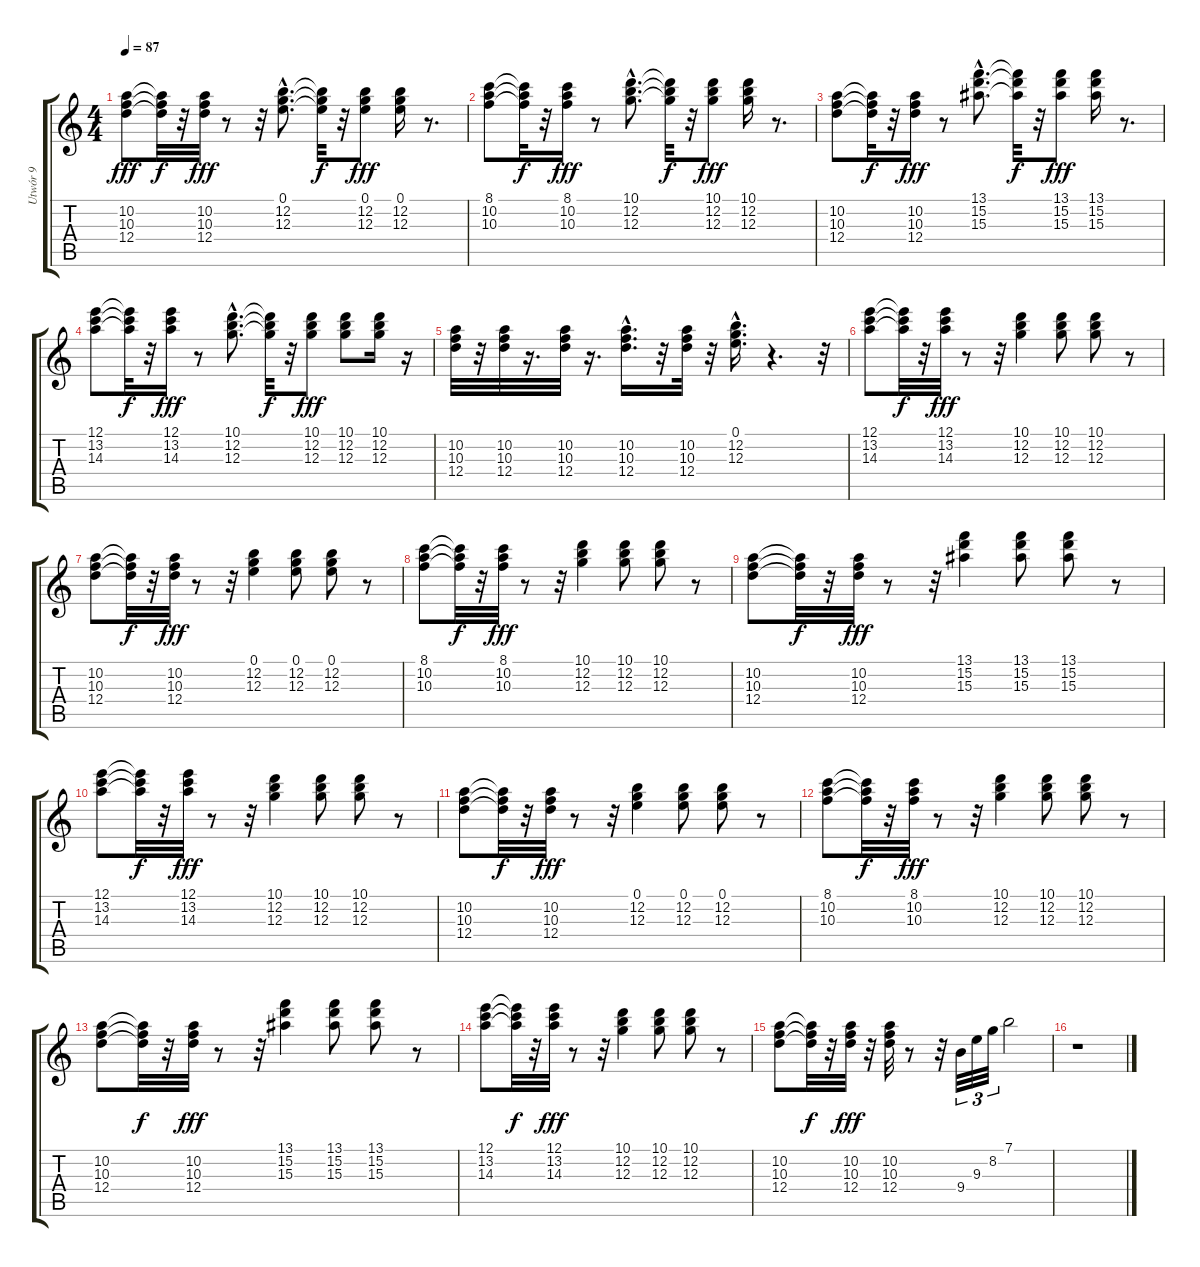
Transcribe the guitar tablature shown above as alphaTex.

\track ("Utwór 9" "Utwór 9") {instrument acousticguitarsteel}
\staff {score tabs}
\tuning (E4 B3 G3 D3 A2 E2) {hide}
\ts (4 4)
\tempo 87
\clef g2
\ks c
(10.2 10.3 12.4).8{dy fff} (10.2{t} 10.3{t} 12.4{t}).32{dy f} r.32 (10.2 10.3 12.4).32{dy fff} r.8 r.32 (0.1{hac} 12.2{hac} 12.3{hac}).8{d} (0.1{t} 12.2{t} 12.3{t}).32{dy f} r.32 (0.1 12.2 12.3).8{dy fff} (0.1 12.2 12.3).16 r.8{d} |
(8.1 10.2 10.3).8 (8.1{t} 10.2{t} 10.3{t}).32{dy f} r.32 (8.1 10.2 10.3).16{dy fff} r.8 (10.1{hac} 12.2{hac} 12.3{hac}).8{d} (10.1{t} 12.2{t} 12.3{t}).32{dy f} r.32 (10.1 12.2 12.3).8{dy fff} (10.1 12.2 12.3).16 r.8{d} |
(10.2 10.3 12.4).8 (10.2{t} 10.3{t} 12.4{t}).32{dy f} r.32 (10.2 10.3 12.4).16{dy fff} r.8 (13.1{hac} 15.2{hac} 15.3{hac}).8{d} (13.1{t} 15.2{t} 15.3{t}).32{dy f} r.32 (13.1 15.2 15.3).8{dy fff} (13.1 15.2 15.3).16 r.8{d} |
(12.1 13.2 14.3).8 (12.1{t} 13.2{t} 14.3{t}).32{dy f} r.32 (12.1 13.2 14.3).16{dy fff} r.8 (10.1{hac} 12.2{hac} 12.3{hac}).8{d} (10.1{t} 12.2{t} 12.3{t}).32{dy f} r.32 (10.1 12.2 12.3).8{dy fff} (10.1 12.2 12.3).8 (10.1 12.2 12.3).16 r.16 |
(10.2 10.3 12.4).32 r.32 (10.2 10.3 12.4).32 r.16{d} (10.2 10.3 12.4).32 r.16{d} (10.2{hac} 10.3{hac} 12.4{hac}).16{d} r.32 (10.2 10.3 12.4).32 r.32 (0.1{hac} 12.2{hac} 12.3{hac}).16{d} r.4{d} r.32 |
(12.1 13.2 14.3).8{volume 6} (12.1{t} 13.2{t} 14.3{t}).32{dy f} r.32 (12.1 13.2 14.3).32{dy fff} r.8 r.32 (10.1 12.2 12.3).4 (10.1 12.2 12.3).8 (10.1 12.2 12.3).8 r.8 |
(10.2 10.3 12.4).8 (10.2{t} 10.3{t} 12.4{t}).32{dy f} r.32 (10.2 10.3 12.4).32{dy fff} r.8 r.32 (0.1 12.2 12.3).4 (0.1 12.2 12.3).8 (0.1 12.2 12.3).8 r.8 |
(8.1 10.2 10.3).8 (8.1{t} 10.2{t} 10.3{t}).32{dy f} r.32 (8.1 10.2 10.3).32{dy fff} r.8 r.32 (10.1 12.2 12.3).4 (10.1 12.2 12.3).8 (10.1 12.2 12.3).8 r.8 |
(10.2 10.3 12.4).8 (10.2{t} 10.3{t} 12.4{t}).32{dy f} r.32 (10.2 10.3 12.4).32{dy fff} r.8 r.32 (13.1 15.2 15.3).4 (13.1 15.2 15.3).8 (13.1 15.2 15.3).8 r.8 |
(12.1 13.2 14.3).8 (12.1{t} 13.2{t} 14.3{t}).32{dy f} r.32 (12.1 13.2 14.3).32{dy fff} r.8 r.32 (10.1 12.2 12.3).4 (10.1 12.2 12.3).8 (10.1 12.2 12.3).8 r.8 |
(10.2 10.3 12.4).8 (10.2{t} 10.3{t} 12.4{t}).32{dy f} r.32 (10.2 10.3 12.4).32{dy fff} r.8 r.32 (0.1 12.2 12.3).4 (0.1 12.2 12.3).8 (0.1 12.2 12.3).8 r.8 |
(8.1 10.2 10.3).8 (8.1{t} 10.2{t} 10.3{t}).32{dy f} r.32 (8.1 10.2 10.3).32{dy fff} r.8 r.32 (10.1 12.2 12.3).4 (10.1 12.2 12.3).8 (10.1 12.2 12.3).8 r.8 |
(10.2 10.3 12.4).8 (10.2{t} 10.3{t} 12.4{t}).32{dy f} r.32 (10.2 10.3 12.4).32{dy fff} r.8 r.32 (13.1 15.2 15.3).4 (13.1 15.2 15.3).8 (13.1 15.2 15.3).8 r.8 |
(12.1 13.2 14.3).8 (12.1{t} 13.2{t} 14.3{t}).32{dy f} r.32 (12.1 13.2 14.3).32{dy fff} r.8 r.32 (10.1 12.2 12.3).4 (10.1 12.2 12.3).8 (10.1 12.2 12.3).8 r.8 |
(10.2 10.3 12.4).8 (10.2{t} 10.3{t} 12.4{t}).32{dy f} r.32 (10.2 10.3 12.4).32{dy fff} r.32 (10.2 10.3 12.4).32 r.8 r.32 9.4.32{tu (3 2) volume 8} 9.3.32{tu (3 2)} 8.2.32{tu (3 2)} 7.1.2 |
r.1
